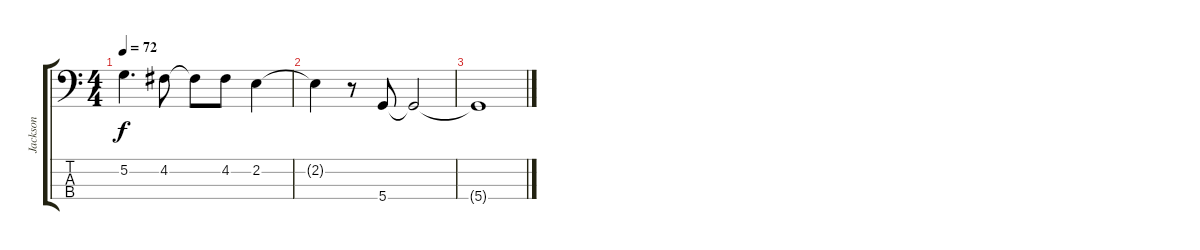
\track ("Jackson" "Jackson") {instrument electricbassfinger}
\staff {score tabs}
\tuning (G2 D2 A1 D1) {hide}
\ts (4 4)
\tempo 72
\clef f4
\ks c
5.2.4{d dy f} 4.2.8 4.2{t}.8 4.2.8 2.2.4 |
2.2{t}.4 r.8 5.4.8{volume 0} 5.4{t}.2 |
5.4{t}.1
